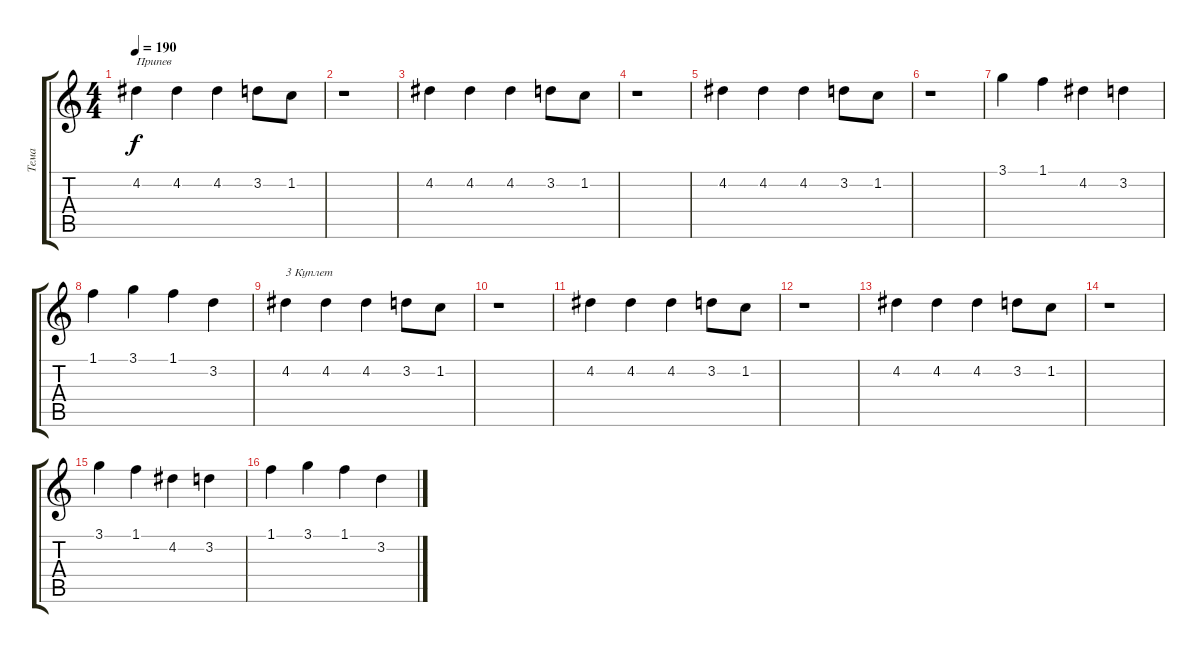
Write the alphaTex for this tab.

\track ("Тема" "Тема") {instrument electricguitarclean}
\staff {score tabs}
\tuning (E4 B3 G3 D3 A2 E2) {hide}
\ts (4 4)
\tempo 190
\clef g2
\ks c
4.2.4{txt "Припев" dy f} 4.2.4 4.2.4 3.2.8 1.2.8 |
r.1 |
4.2.4 4.2.4 4.2.4 3.2.8 1.2.8 |
r.1 |
4.2.4 4.2.4 4.2.4 3.2.8 1.2.8 |
r.1 |
3.1.4 1.1.4 4.2.4 3.2.4 |
1.1.4 3.1.4 1.1.4 3.2.4 |
4.2.4{txt "3 Куплет"} 4.2.4 4.2.4 3.2.8 1.2.8 |
r.1 |
4.2.4 4.2.4 4.2.4 3.2.8 1.2.8 |
r.1 |
4.2.4 4.2.4 4.2.4 3.2.8 1.2.8 |
r.1 |
3.1.4 1.1.4 4.2.4 3.2.4 |
1.1.4 3.1.4 1.1.4 3.2.4
